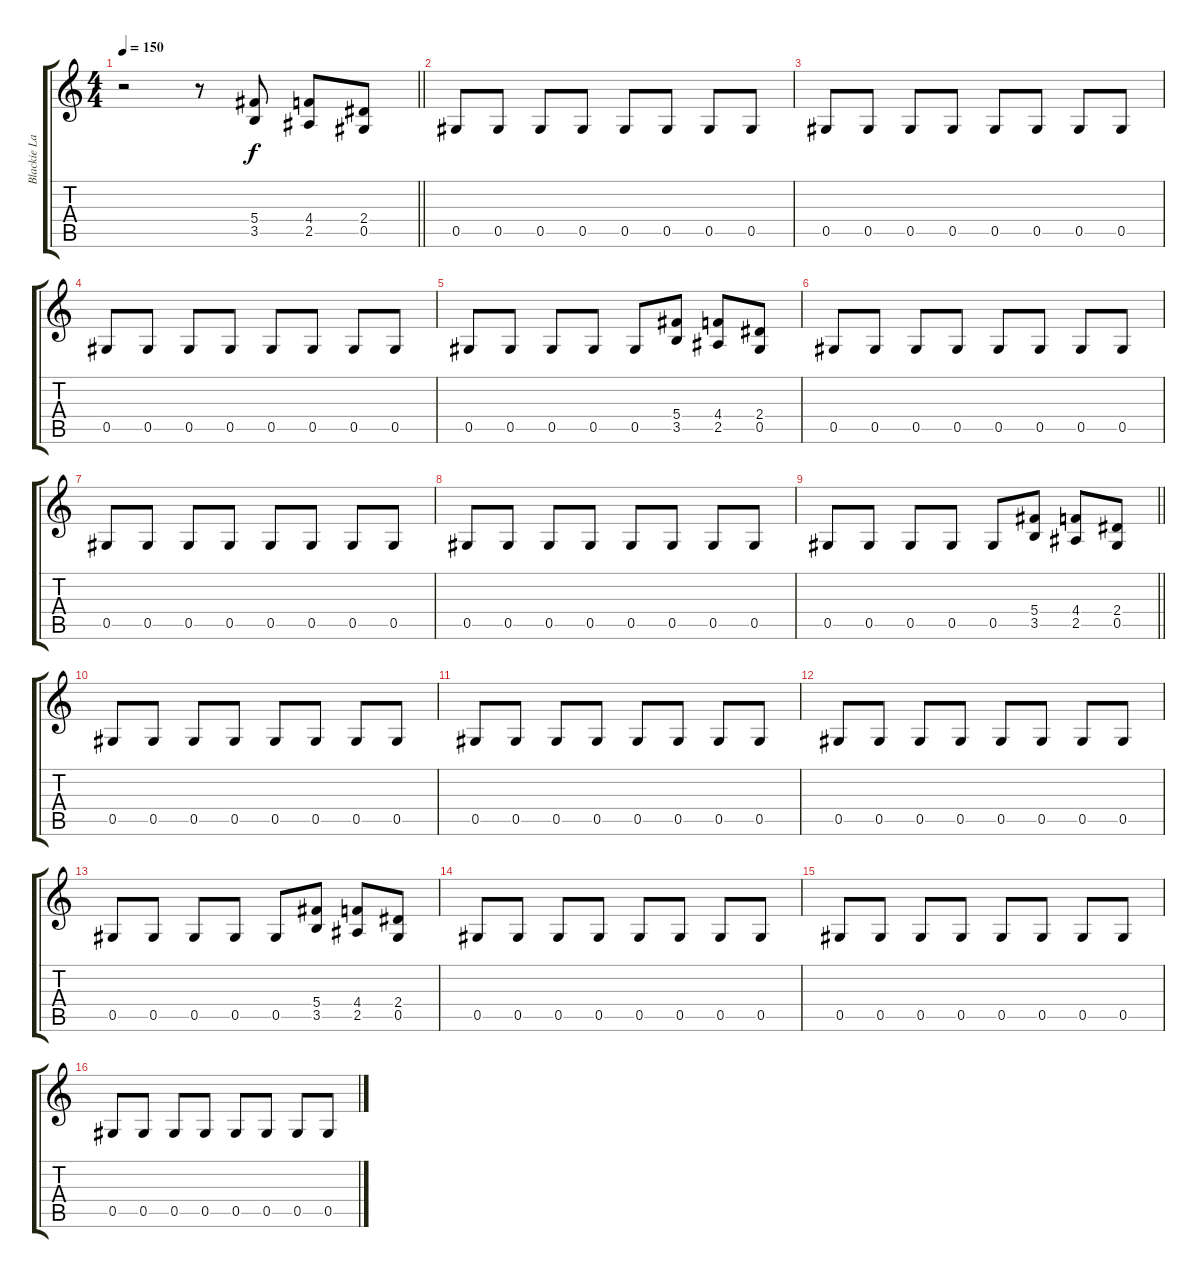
\track ("Blackie Lawless" "Blackie La") {instrument distortionguitar}
\staff {score tabs}
\tuning (Eb4 Bb3 Gb3 Db3 Ab2 Eb2) {hide}
\ts (4 4)
\tempo 150
\clef g2
\barLineRight lightlight
\ks c
r.2{dy f instrument distortionguitar} r.8 (5.4 3.5).8 (4.4 2.5).8 (2.4 0.5).8 |
0.5.8 0.5.8 0.5.8 0.5.8 0.5.8 0.5.8 0.5.8 0.5.8 |
0.5.8 0.5.8 0.5.8 0.5.8 0.5.8 0.5.8 0.5.8 0.5.8 |
0.5.8 0.5.8 0.5.8 0.5.8 0.5.8 0.5.8 0.5.8 0.5.8 |
0.5.8 0.5.8 0.5.8 0.5.8 0.5.8 (5.4 3.5).8 (4.4 2.5).8 (2.4 0.5).8 |
0.5.8 0.5.8 0.5.8 0.5.8 0.5.8 0.5.8 0.5.8 0.5.8 |
0.5.8 0.5.8 0.5.8 0.5.8 0.5.8 0.5.8 0.5.8 0.5.8 |
0.5.8 0.5.8 0.5.8 0.5.8 0.5.8 0.5.8 0.5.8 0.5.8 |
\barLineRight lightlight
0.5.8 0.5.8 0.5.8 0.5.8 0.5.8 (5.4 3.5).8 (4.4 2.5).8 (2.4 0.5).8 |
0.5.8 0.5.8 0.5.8 0.5.8 0.5.8 0.5.8 0.5.8 0.5.8 |
0.5.8 0.5.8 0.5.8 0.5.8 0.5.8 0.5.8 0.5.8 0.5.8 |
0.5.8 0.5.8 0.5.8 0.5.8 0.5.8 0.5.8 0.5.8 0.5.8 |
0.5.8 0.5.8 0.5.8 0.5.8 0.5.8 (5.4 3.5).8 (4.4 2.5).8 (2.4 0.5).8 |
0.5.8 0.5.8 0.5.8 0.5.8 0.5.8 0.5.8 0.5.8 0.5.8 |
0.5.8 0.5.8 0.5.8 0.5.8 0.5.8 0.5.8 0.5.8 0.5.8 |
0.5.8 0.5.8 0.5.8 0.5.8 0.5.8 0.5.8 0.5.8 0.5.8
